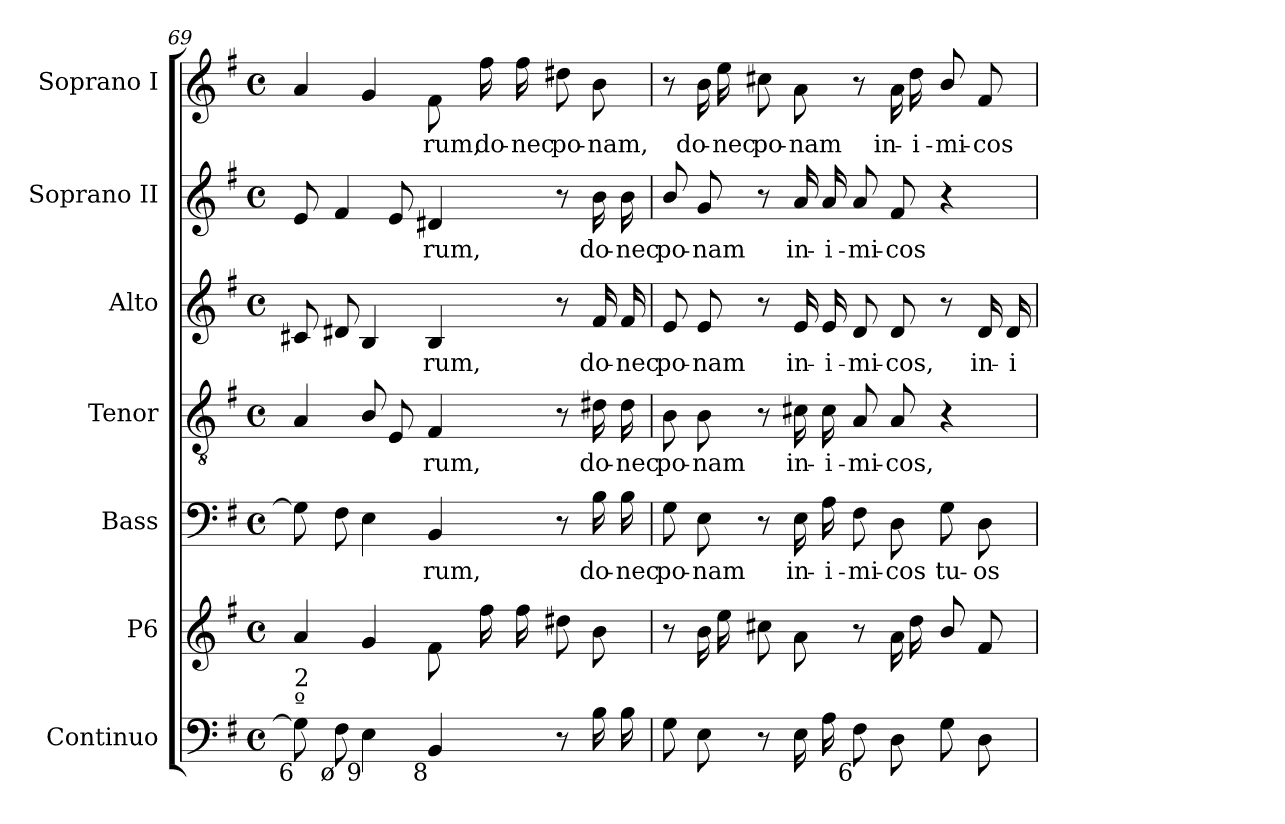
**kern	**kern	**kern	**text	**kern	**text	**kern	**text	**kern	**text	**kern	**text
*part7	*part6	*part5	*part5	*part4	*part4	*part3	*part3	*part2	*part2	*part1	*part1
*staff7	*staff6	*staff5	*staff5	*staff4	*staff4	*staff3	*staff3	*staff2	*staff2	*staff1	*staff1
*I"Continuo	*I"P6	*I"Bass	*	*I"Tenor	*	*I"Alto	*	*I"Soprano II	*	*I"Soprano I	*
*	*	*I'B.	*	*I'T.	*	*I'A.	*	*I'S.	*	*I'S.	*
*clefF4	*clefG2	*clefF4	*	*clefGv2	*	*clefG2	*	*clefG2	*	*clefG2	*
*	*	*	*	*ITrd7c12	*	*	*	*	*	*	*
*k[f#]	*k[f#]	*k[f#]	*	*k[f#]	*	*k[f#]	*	*k[f#]	*	*k[f#]	*
*G:	*G:	*G:	*	*G:	*	*G:	*	*G:	*	*G:	*
*M4/4	*M4/4	*M4/4	*	*M4/4	*	*M4/4	*	*M4/4	*	*M4/4	*
*met(c)	*met(c)	*met(c)	*	*met(c)	*	*met(c)	*	*met(c)	*	*met(c)	*
=69	=69	=69	=69	=69	=69	=69	=69	=69	=69	=69	=69
!LO:TX:b:rj:t=6	!	!	!	!	!	!	!	!	!	!	!
!LO:TX:t=º	!	!	!	!	!	!	!	!	!	!	!
!LO:TX:t=2	!	!	!	!	!	!	!	!	!	!	!
8Gi\]	4ai/	8Gi\]	.	4AAi/	.	8c#Xi/	.	8ei/	.	4ai/	.
!LO:TX:b:rj:t=ø	!	!	!	!	!	!	!	!	!	!	!
8F#i\	.	8F#i\	.	.	.	8d#Xi/	.	4f#i/	.	.	.
!LO:TX:b:rj:t=9	!	!	!	!	!	!	!	!	!	!	!
4Ei\	4gi/	4Ei\	.	8BBi/	.	4Bi/	.	.	.	4gi/	.
.	.	.	.	8EEi/	.	.	.	8ei/	.	.	.
!	!	!	!LO:LY:b:color=#000000	!	!	!	!	!	!	!	!
!	!	!	!	!	!LO:LY:b:color=#000000	!	!	!	!	!	!
!	!	!	!	!	!	!	!LO:LY:b:color=#000000	!	!	!	!
!	!	!	!	!	!	!	!	!	!LO:LY:b:color=#000000	!	!
!LO:TX:b:rj:t=8	!	!	!	!	!	!	!	!	!	!	!
!	!	!	!	!	!	!	!	!	!	!	!LO:LY:b:color=#000000
4BBi/	8f#i\	4BBi/	-rum,	4FF#i/	-rum,	4Bi/	-rum,	4d#Xi/	-rum,	8f#i\	-rum,
!	!	!	!	!	!	!	!	!	!	!	!LO:LY:b:color=#000000
.	16ff#i\	.	.	.	.	.	.	.	.	16ff#i\	do-
!	!	!	!	!	!	!	!	!	!	!	!LO:LY:b:color=#000000
.	16ff#i\	.	.	.	.	.	.	.	.	16ff#i\	-nec
!	!	!	!	!	!	!	!	!	!	!	!LO:LY:b:color=#000000
8r	8dd#Xi\	8r	.	8r	.	8r	.	8r	.	8dd#Xi\	po-
!	!	!	!LO:LY:b:color=#000000	!	!	!	!	!	!	!	!
!	!	!	!	!	!LO:LY:b:color=#000000	!	!	!	!	!	!
!	!	!	!	!	!	!	!LO:LY:b:color=#000000	!	!	!	!
!	!	!	!	!	!	!	!	!	!LO:LY:b:color=#000000	!	!
!	!	!	!	!	!	!	!	!	!	!	!LO:LY:b:color=#000000
16Bi\	8bi\	16Bi\	do-	16D#Xi\	do-	16f#i/	do-	16bi\	do-	8bi\	-nam,
!	!	!	!LO:LY:b:color=#000000	!	!	!	!	!	!	!	!
!	!	!	!	!	!LO:LY:b:color=#000000	!	!	!	!	!	!
!	!	!	!	!	!	!	!LO:LY:b:color=#000000	!	!	!	!
!	!	!	!	!	!	!	!	!	!LO:LY:b:color=#000000	!	!
16Bi\	.	16Bi\	-nec	16D#i\	-nec	16f#i/	-nec	16bi\	-nec	.	.
!!LO:PB:g=z
=70	=70	=70	=70	=70	=70	=70	=70	=70	=70	=70	=70
!	!	!	!LO:LY:b:color=#000000	!	!	!	!	!	!	!	!
!	!	!	!	!	!LO:LY:b:color=#000000	!	!	!	!	!	!
!	!	!	!	!	!	!	!LO:LY:b:color=#000000	!	!	!	!
!	!	!	!	!	!	!	!	!	!LO:LY:b:color=#000000	!	!
8Gi\	8r	8Gi\	po-	8BBi\	po-	8ei/	po-	8bi/	po-	8r	.
!	!	!	!LO:LY:b:color=#000000	!	!	!	!	!	!	!	!
!	!	!	!	!	!LO:LY:b:color=#000000	!	!	!	!	!	!
!	!	!	!	!	!	!	!LO:LY:b:color=#000000	!	!	!	!
!	!	!	!	!	!	!	!	!	!LO:LY:b:color=#000000	!	!
!	!	!	!	!	!	!	!	!	!	!	!LO:LY:b:color=#000000
8Ei\	16bi\	8Ei\	-nam	8BBi\	-nam	8ei/	-nam	8gi/	-nam	16bi\	do-
!	!	!	!	!	!	!	!	!	!	!	!LO:LY:b:color=#000000
.	16eei\	.	.	.	.	.	.	.	.	16eei\	-nec
!	!	!	!	!	!	!	!	!	!	!	!LO:LY:b:color=#000000
8r	8cc#Xi\	8r	.	8r	.	8r	.	8r	.	8cc#Xi\	po-
!	!	!	!LO:LY:b:color=#000000	!	!	!	!	!	!	!	!
!	!	!	!	!	!LO:LY:b:color=#000000	!	!	!	!	!	!
!	!	!	!	!	!	!	!LO:LY:b:color=#000000	!	!	!	!
!	!	!	!	!	!	!	!	!	!LO:LY:b:color=#000000	!	!
!	!	!	!	!	!	!	!	!	!	!	!LO:LY:b:color=#000000
16Ei\	8ai\	16Ei\	in-	16C#Xi\	in-	16ei/	in-	16ai/	in-	8ai\	-nam
!	!	!	!LO:LY:b:color=#000000	!	!	!	!	!	!	!	!
!	!	!	!	!	!LO:LY:b:color=#000000	!	!	!	!	!	!
!	!	!	!	!	!	!	!LO:LY:b:color=#000000	!	!	!	!
!	!	!	!	!	!	!	!	!	!LO:LY:b:color=#000000	!	!
16Ai\	.	16Ai\	-i-	16C#i\	-i-	16ei/	-i-	16ai/	-i-	.	.
!	!	!	!LO:LY:b:color=#000000	!	!	!	!	!	!	!	!
!	!	!	!	!	!LO:LY:b:color=#000000	!	!	!	!	!	!
!	!	!	!	!	!	!	!LO:LY:b:color=#000000	!	!	!	!
!LO:TX:b:rj:t=6	!	!	!	!	!	!	!	!	!	!	!
!	!	!	!	!	!	!	!	!	!LO:LY:b:color=#000000	!	!
8F#i\	8r	8F#i\	-mi-	8AAi/	-mi-	8di/	-mi-	8ai/	-mi-	8r	.
!	!	!	!LO:LY:b:color=#000000	!	!	!	!	!	!	!	!
!	!	!	!	!	!LO:LY:b:color=#000000	!	!	!	!	!	!
!	!	!	!	!	!	!	!LO:LY:b:color=#000000	!	!	!	!
!	!	!	!	!	!	!	!	!	!LO:LY:b:color=#000000	!	!
!	!	!	!	!	!	!	!	!	!	!	!LO:LY:b:color=#000000
8Di\	16ai\	8Di\	-cos	8AAi/	-cos,	8di/	-cos,	8f#i/	-cos	16ai\	in-
!	!	!	!	!	!	!	!	!	!	!	!LO:LY:b:color=#000000
.	16ddi\	.	.	.	.	.	.	.	.	16ddi\	-i-
!	!	!	!LO:LY:b:color=#000000	!	!	!	!	!	!	!	!
!	!	!	!	!	!	!	!	!	!	!	!LO:LY:b:color=#000000
8Gi\	8bi/	8Gi\	tu-	4r	.	8r	.	4r	.	8bi/	-mi-
!	!	!	!LO:LY:b:color=#000000	!	!	!	!	!	!	!	!
!	!	!	!	!	!	!	!LO:LY:b:color=#000000	!	!	!	!
!	!	!	!	!	!	!	!	!	!	!	!LO:LY:b:color=#000000
8Di\	8f#i/	8Di\	-os	.	.	16di/	in-	.	.	8f#i/	-cos
!	!	!	!	!	!	!	!LO:LY:b:color=#000000	!	!	!	!
.	.	.	.	.	.	16di/	-i-	.	.	.	.
=	=	=	=	=	=	=	=	=	=	=	=
*-	*-	*-	*-	*-	*-	*-	*-	*-	*-	*-	*-
